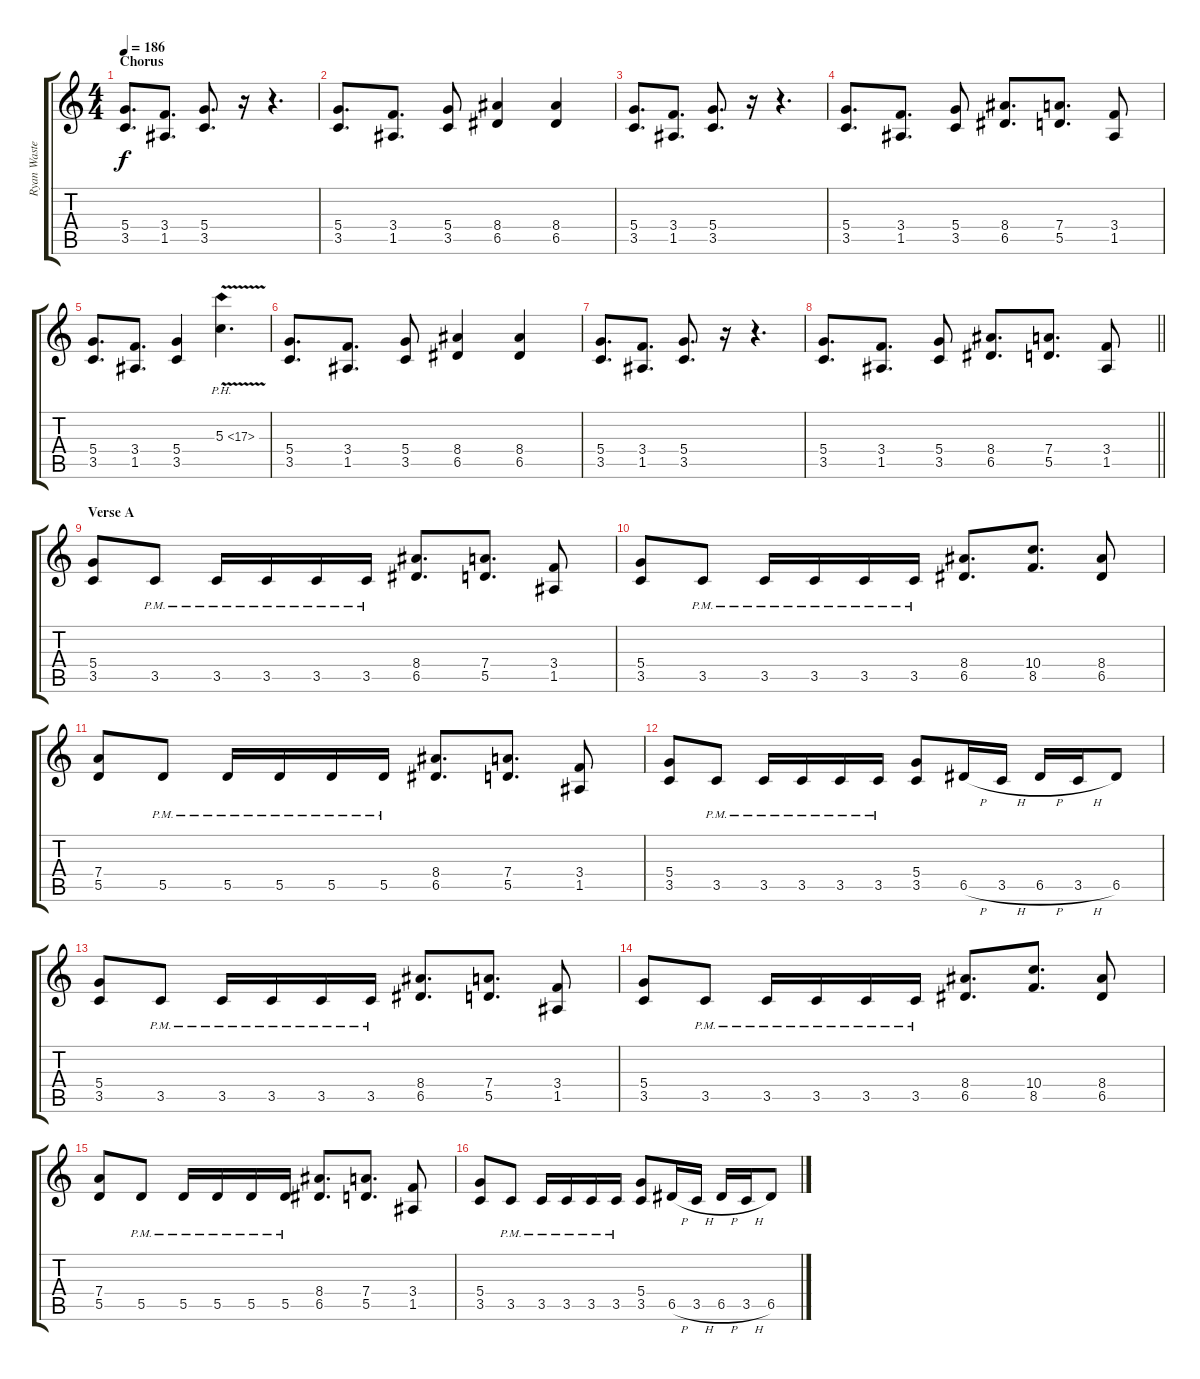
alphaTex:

\track ("Ryan Waste (Right)" "Ryan Waste") {instrument distortionguitar}
\staff {score tabs}
\tuning (E4 B3 G3 D3 A2 E2) {hide}
\ts (4 4)
\section ("" "Chorus")
\tempo 186
\clef g2
\ks c
(5.4 3.5).8{d dy f} (3.4 1.5).8{d} (5.4 3.5).8{d} r.16 r.4{d} |
(5.4 3.5).8{d} (3.4 1.5).8{d} (5.4 3.5).8 (8.4 6.5).4 (8.4 6.5).4 |
(5.4 3.5).8{d} (3.4 1.5).8{d} (5.4 3.5).8{d} r.16 r.4{d} |
(5.4 3.5).8{d} (3.4 1.5).8{d} (5.4 3.5).8 (8.4 6.5).8{d} (7.4 5.5).8{d} (3.4 1.5).8 |
(5.4 3.5).8{d} (3.4 1.5).8{d} (5.4 3.5).4 5.3{ph 12 v}.4{d} |
(5.4 3.5).8{d} (3.4 1.5).8{d} (5.4 3.5).8 (8.4 6.5).4 (8.4 6.5).4 |
(5.4 3.5).8{d} (3.4 1.5).8{d} (5.4 3.5).8{d} r.16 r.4{d} |
\barLineRight lightlight
(5.4 3.5).8{d} (3.4 1.5).8{d} (5.4 3.5).8 (8.4 6.5).8{d} (7.4 5.5).8{d} (3.4 1.5).8 |
\section ("" "Verse A")
(5.4 3.5).8 3.5{pm}.8 3.5{pm}.16 3.5{pm}.16 3.5{pm}.16 3.5{pm}.16 (8.4 6.5).8{d} (7.4 5.5).8{d} (3.4 1.5).8 |
(5.4 3.5).8 3.5{pm}.8 3.5{pm}.16 3.5{pm}.16 3.5{pm}.16 3.5{pm}.16 (8.4 6.5).8{d} (10.4 8.5).8{d} (8.4 6.5).8 |
(7.4 5.5).8 5.5{pm}.8 5.5{pm}.16 5.5{pm}.16 5.5{pm}.16 5.5{pm}.16 (8.4 6.5).8{d} (7.4 5.5).8{d} (3.4 1.5).8 |
(5.4 3.5).8 3.5{pm}.8 3.5{pm}.16 3.5{pm}.16 3.5{pm}.16 3.5{pm}.16 (5.4 3.5).8 6.5{h}.16 3.5{h}.16 6.5{h}.16 3.5{h}.16 6.5.8 |
(5.4 3.5).8 3.5{pm}.8 3.5{pm}.16 3.5{pm}.16 3.5{pm}.16 3.5{pm}.16 (8.4 6.5).8{d} (7.4 5.5).8{d} (3.4 1.5).8 |
(5.4 3.5).8 3.5{pm}.8 3.5{pm}.16 3.5{pm}.16 3.5{pm}.16 3.5{pm}.16 (8.4 6.5).8{d} (10.4 8.5).8{d} (8.4 6.5).8 |
(7.4 5.5).8 5.5{pm}.8 5.5{pm}.16 5.5{pm}.16 5.5{pm}.16 5.5{pm}.16 (8.4 6.5).8{d} (7.4 5.5).8{d} (3.4 1.5).8 |
(5.4 3.5).8 3.5{pm}.8 3.5{pm}.16 3.5{pm}.16 3.5{pm}.16 3.5{pm}.16 (5.4 3.5).8 6.5{h}.16 3.5{h}.16 6.5{h}.16 3.5{h}.16 6.5.8
